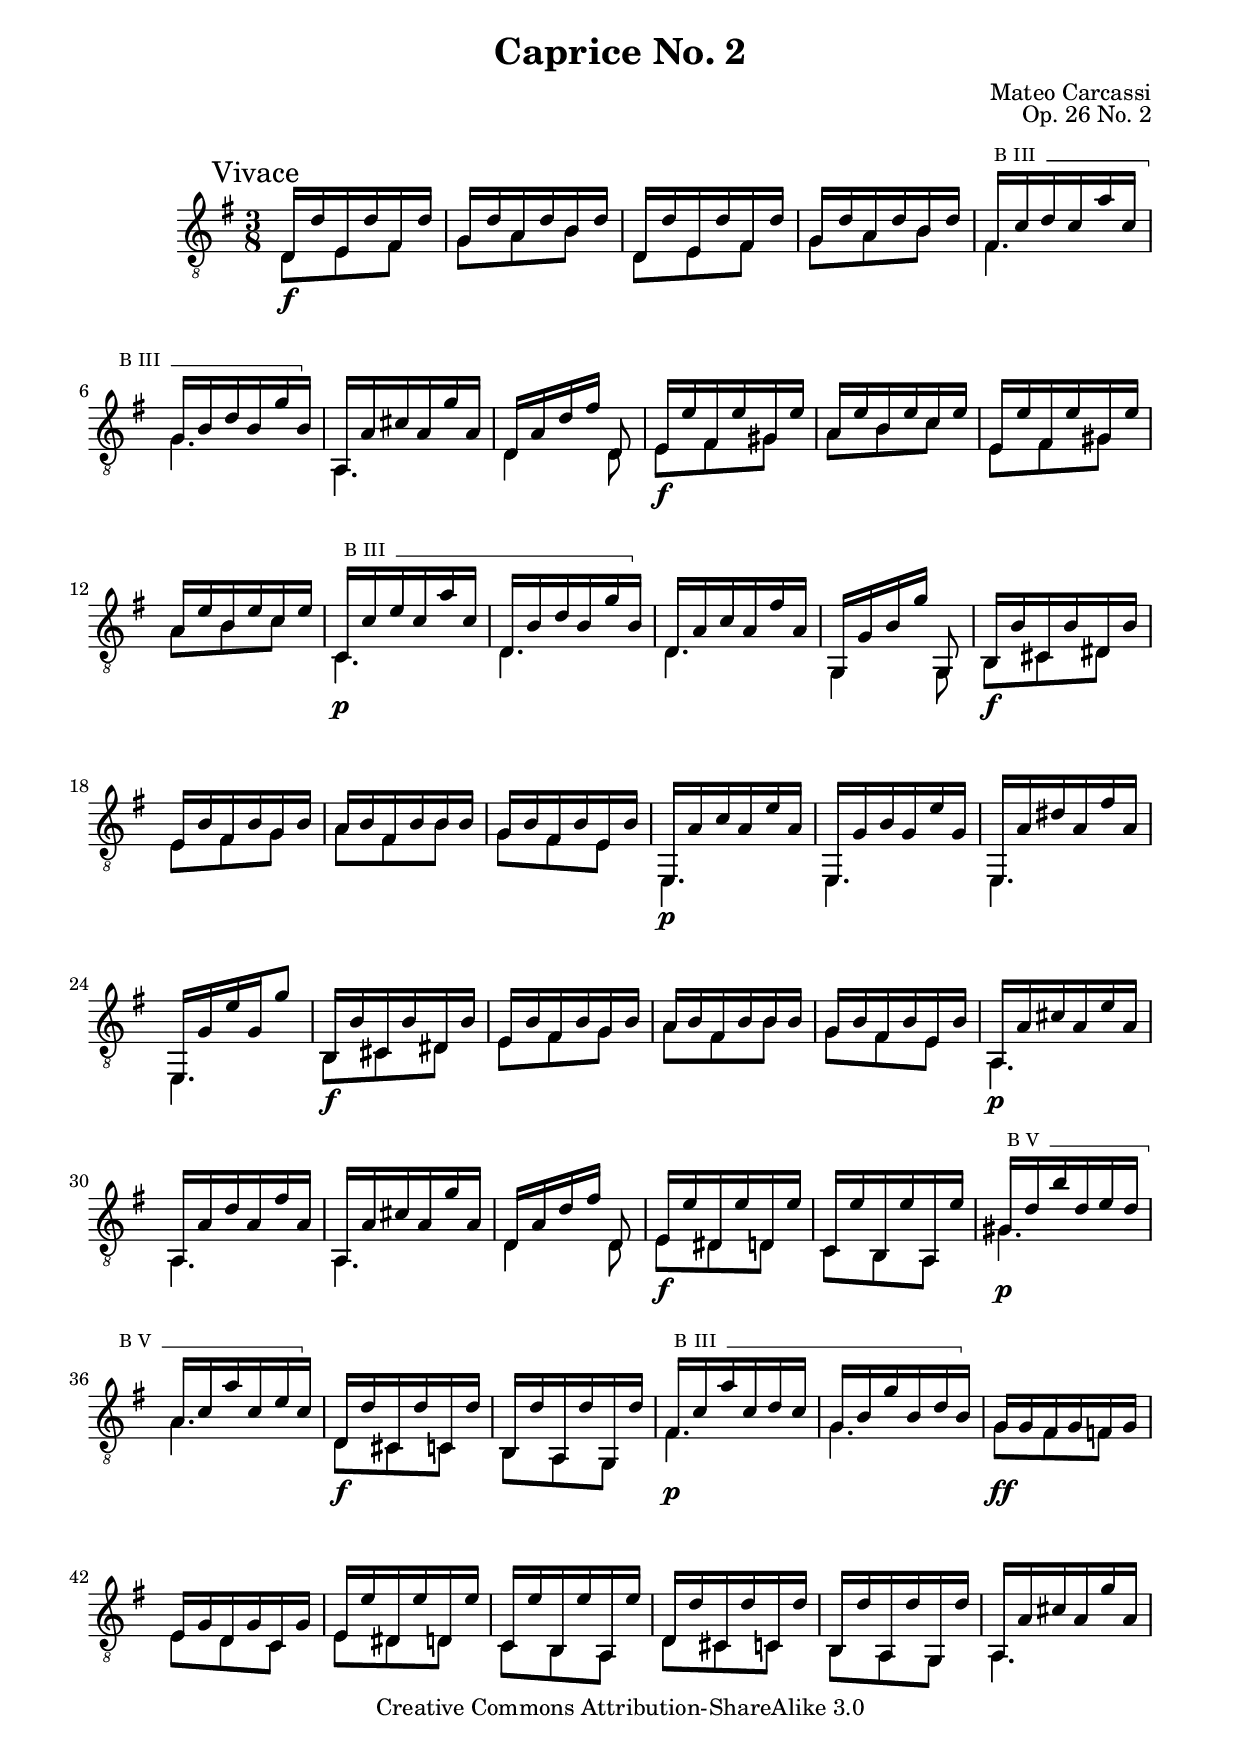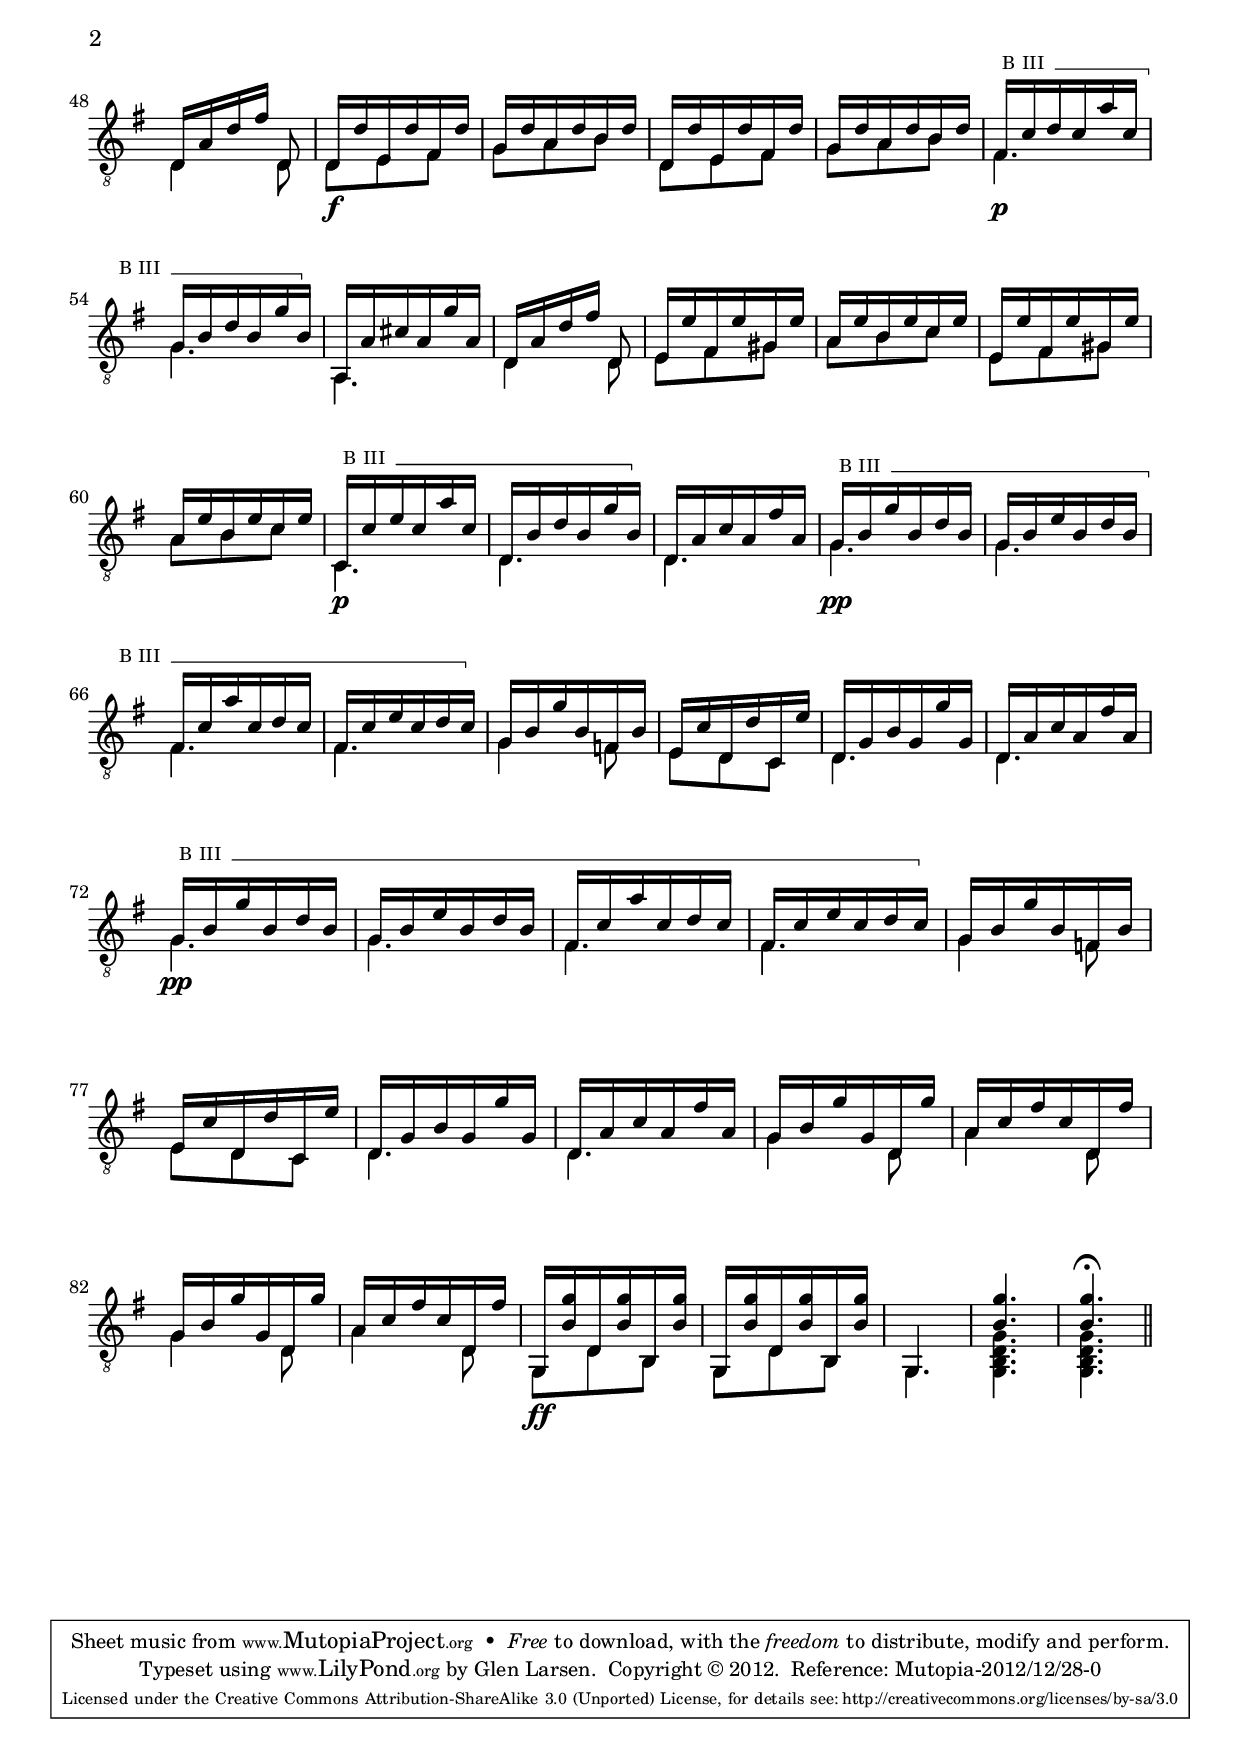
\version "2.16.1"

\header {
  title = "Caprice No. 2"
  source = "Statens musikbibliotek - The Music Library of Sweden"
  composer = "Mateo Carcassi"
  opus = "Op. 26 No. 2"
  year = "19th Century"
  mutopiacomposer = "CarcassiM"
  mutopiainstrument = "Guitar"
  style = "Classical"
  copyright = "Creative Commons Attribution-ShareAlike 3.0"
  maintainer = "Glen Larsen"
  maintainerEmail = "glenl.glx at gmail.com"
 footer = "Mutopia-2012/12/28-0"
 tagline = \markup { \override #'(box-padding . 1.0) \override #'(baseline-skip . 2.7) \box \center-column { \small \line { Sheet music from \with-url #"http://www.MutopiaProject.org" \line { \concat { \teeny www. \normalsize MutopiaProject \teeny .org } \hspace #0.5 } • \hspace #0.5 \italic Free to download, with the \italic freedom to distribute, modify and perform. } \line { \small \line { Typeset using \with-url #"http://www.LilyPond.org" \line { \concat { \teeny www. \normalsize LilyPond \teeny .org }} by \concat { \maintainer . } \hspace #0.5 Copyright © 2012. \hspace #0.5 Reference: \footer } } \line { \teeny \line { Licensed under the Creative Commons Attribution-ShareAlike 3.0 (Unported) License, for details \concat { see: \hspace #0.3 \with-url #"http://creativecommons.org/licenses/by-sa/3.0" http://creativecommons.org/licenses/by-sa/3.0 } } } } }
}

\paper {
  line-width = 18.0\cm
  markup-system-spacing #'padding = #2
%{ uncomment for note entry
  ragged-bottom = ##t
  ragged-last = ##t
%}
}

commonVar = {
  \override Score.RehearsalMark #'break-align-symbols = #'(clef)
  \override TextSpanner #'staff-padding = #6
  \mergeDifferentlyHeadedOn
  \mergeDifferentlyDottedOn
}

\layout {
  \context {
    % Explicit string numbers are used to get the tablature correct
    % but just clutter traditional music notation.
    \Voice
    \override StringNumber #'stencil = ##f
  }
}

dynamicMarkup = {
  \mark "Vivace"
  s4.\f | s4.*5 |
  s4.*2 | s4.\f | s4.*3 | s4.\p |
  s4.*3 | s4.\f | s4.*3 |
  s4.\p | s4.*3 | s4.\f | s4.*2 |
  s4. | s4.\p | s4.*3 | s4.\f | s4. |
  s4.\p | s4. | s4.\f | s4. | s4.\p | s4. |
  s4.\ff | s4.*6 |
  s4. | s4.\f | s4.*3 | s4.\p | s4. |
  s4.*6 | s4.\p |
  s4.*2 | s4.\pp | s4.*4 |
  s4. *3 | s4.\pp | s4.*2 |
  s4.* 6 |
  s4.*3 | s4.\ff | s4.*3 | s4.
}


%% Syntax: \bbarre #"text" { notes } - text = any number of box
bbarre =
#(define-music-function (barre location str music) (string? ly:music?)
   (let ((elts (extract-named-music music '(NoteEvent EventChord))))
     (if (pair? elts)
         (let ((first-element (first elts))
               (last-element (last elts)))
           (set! (ly:music-property first-element 'articulations)
                 (cons (make-music 'TextSpanEvent 'span-direction -1)
                       (ly:music-property first-element 'articulations)))
           (set! (ly:music-property last-element 'articulations)
                 (cons (make-music 'TextSpanEvent 'span-direction 1)
                       (ly:music-property last-element 'articulations))))))
   #{
       \once \override TextSpanner #'font-size = #-2
       \once \override TextSpanner #'font-shape = #'upright
       \once \override TextSpanner #'staff-padding = #3
       \once \override TextSpanner #'style = #'line
       \once \override TextSpanner #'to-barline = ##f
       \once \override TextSpanner #'bound-details =
            #`((left
                (text . ,#{ \markup { \draw-line #'( 0 . -.5) } #})
                (Y . 0)
                (padding . 0.25)
                (attach-dir . -2))
               (right
                (text . ,#{ \markup { \draw-line #'( 0 . -.5) } #})
                (Y . 0)
                (padding . 0.25)
                (attach-dir . 2)))
       %% uncomment this line for make full barred
       \once  \override TextSpanner #'bound-details #'left #'text =  \markup { "B" #str " "}
       $music
   #})


%% Upper Voice Parts
%% -----------------
upperVoiceA = {
  \repeat unfold 2 {
    d16 d' e, d' fis, d' |
    g,16 d' a d b d |
  }
  \set minimumFret = #3
  \bbarre #"III" { fis,16 c' d c a' c, |
  g16 b d b g' b, } |
  \set minimumFret = #0
  a,16 a' cis a g' a, |
  d,16[ a' d fis] d,8 |
  \repeat unfold 2 {
    e16 e' fis, e' gis, e' |
    a,16 e' b e c e |
  }
  \set minimumFret = #3
  \bbarre #"III" { c,16 c' e c a' c, |
  d,16 b' d b g' b, } |
  \set minimumFret = #0
}

upperVoiceB = {
  d,16 a' c a fis' a, |
  g,16[ g' b g'] g,,8 |
  b16 b' cis, b' dis, b' |
  e,16 b' fis b g b |
  a16 b fis b b b |
  g16 b fis b e, b' |

  e,,16 a' c a e' a, |
  e,16 g' b g e' g, |
  e,16 a' dis a fis' a, |
  e,16 g' e' g, g'8 |
  b,,16 b' cis, b' dis, b' |
  e,16 b' fis b g b |

  a16 b fis b b b |
  g16 b fis b e, b' |
  a,16 a' cis a e' a, |
  a,16 a' d a fis' a, |
  a,16 a' cis a g' a, |
  d,16[ a' d fis] d,8 |
  e16 e' dis, e' d, e' |
  c,16 e' b, e' a,, e'' |

  \set minimumFret = #5
  \bbarre #"V" {gis,16 d' b' d, e d |
  a16 c a' c, e c } |
  \set minimumFret = #0
  d,16 d' cis, d' c, d' |
  b,16 d' a, d' g,, d'' |
  \set minimumFret = #5
  \bbarre "III" { fis,16 c' a' c, d c |
  g16 b g' b, d b } |
  \set minimumFret = #0

  g16 g fis g f g |
  e16 g d g c, g' |
  e16 e' dis, e' d, e' |
  c,16 e' b, e' a,, e'' |
  d,16 d' cis, d' c, d' |
  b,16 d' a, d' g,, d'' |
  a,16 a' cis a g' a, |

  d,16[ a' d fis] d,8 |
}

upperVoiceC = {
  \repeat unfold 2 {
    d,16 a' c a fis' a, |
    \set minimumFret = #3
    \bbarre #"III" { g16 b g' b, d b |
    g16 b e b d b |
    fis16 c' a' c, d c |
    fis,16 c' e c d c } |
    \set minimumFret = #0
    g16 b g' b, f b |
    e,16 c' d, d' c, e' |
    % In the source the penultimate g was entered as fis in the first
    % repeated section and g in the second. An annotation to correct
    % this had been penned in the source and I believe the annotation
    % to be correct.
    d,16 g b g g' g, |
  }
}

upperVoiceD = {
  d16 a' c a fis' a, |
  \repeat unfold 2 {
    g16 b g' g, d g' |
    a,16 c fis c d, fis' |
  }
  \repeat unfold 2 {
    g,,16 <b' g'> d, <b' g'> b, <b' g'> |
  }
  g,4. |
  <b' g'>4. |
  q4.^\fermata |
}


%% Lower Voice Parts
%% -----------------
lowerVoiceA = {
  \repeat unfold 2 {
    d8 e fis |
    g8 a b |
  }
  fis4. |
  g4. |
  a,4. |
  d4 d8 |
  \repeat unfold 2 {
    e8 fis gis |
    a8 b c |
  }
  c,4. |
  d4. |
}

lowerVoiceB = \relative c {
  d4. |
  g,4 g8 |
  b8 cis dis |
  e8 fis g |
  a8 fis b |
  g8 fis e |
  \repeat unfold 4 { e,4. | }
  b'8 cis dis |
  e8 fis g |
  a8 fis b |
  g8 fis e |
  \repeat unfold 3 { a,4. | }
  d4 d8 |
  e8 dis d |
  c8 b a |
  gis'4. |
  a4. |
  d,8 cis c |
  b8 a g |
  fis'4. |
  g4. |
  g8 fis f |
  e8 d c |
  e8 dis d |
  c8 b a |
  d8 cis c |
  b8 a g |
  a4. |
  d4 d8 |
}

lowerVoiceC = {
  \repeat unfold 2 {
    d4. |
    g4. |
    g4. |
    fis4. |
    fis4. |
    g4 f8 |
    e8 d c |
    d4. |
  }
}
lowerVoiceD = {
  d4. |
  \repeat unfold 2 {
    g4 d8 |
    a'4 d,8 |
  }
  \repeat unfold 2 { g,8 d' b | }
  g4. |
  <g b d g>4. |
  q4. |
}

upperVoice = \relative c {
  \voiceOne
  \upperVoiceA
  \barNumberCheck #15
  \upperVoiceB
  \barNumberCheck #49
  \upperVoiceA
  \barNumberCheck #63
  \upperVoiceC
  \barNumberCheck #79
  \upperVoiceD
  \bar "||"
}
lowerVoice = \relative c {
  \voiceTwo
  \lowerVoiceA
  \barNumberCheck #15
  \lowerVoiceB
  \barNumberCheck #49
  \lowerVoiceA
  \barNumberCheck #63
  \lowerVoiceC
  \barNumberCheck #79
  \lowerVoiceD
}


\score {
  <<
    \new Staff = "Guitar" \with {
      midiInstrument = #"acoustic guitar (nylon)"
    } <<
      \commonVar
      \clef "treble_8"
      \key g \major \time 3/8
      \context Voice = "upperVoice" \upperVoice
      \context Voice = "lowerVoice" \lowerVoice
      \new Dynamics { \dynamicMarkup }
    >>
%{
    \new TabStaff = "guitar tab" \with {
      restrainOpenStrings = ##t
    }
    <<
      \clef moderntab
      \context TabVoice = "upperVoice" \upperVoice
      \context TabVoice = "lowerVoice" \lowerVoice
    >>
%}
  >>
  \layout {}
  \midi {
    \tempo 4 = 100
  }
}
